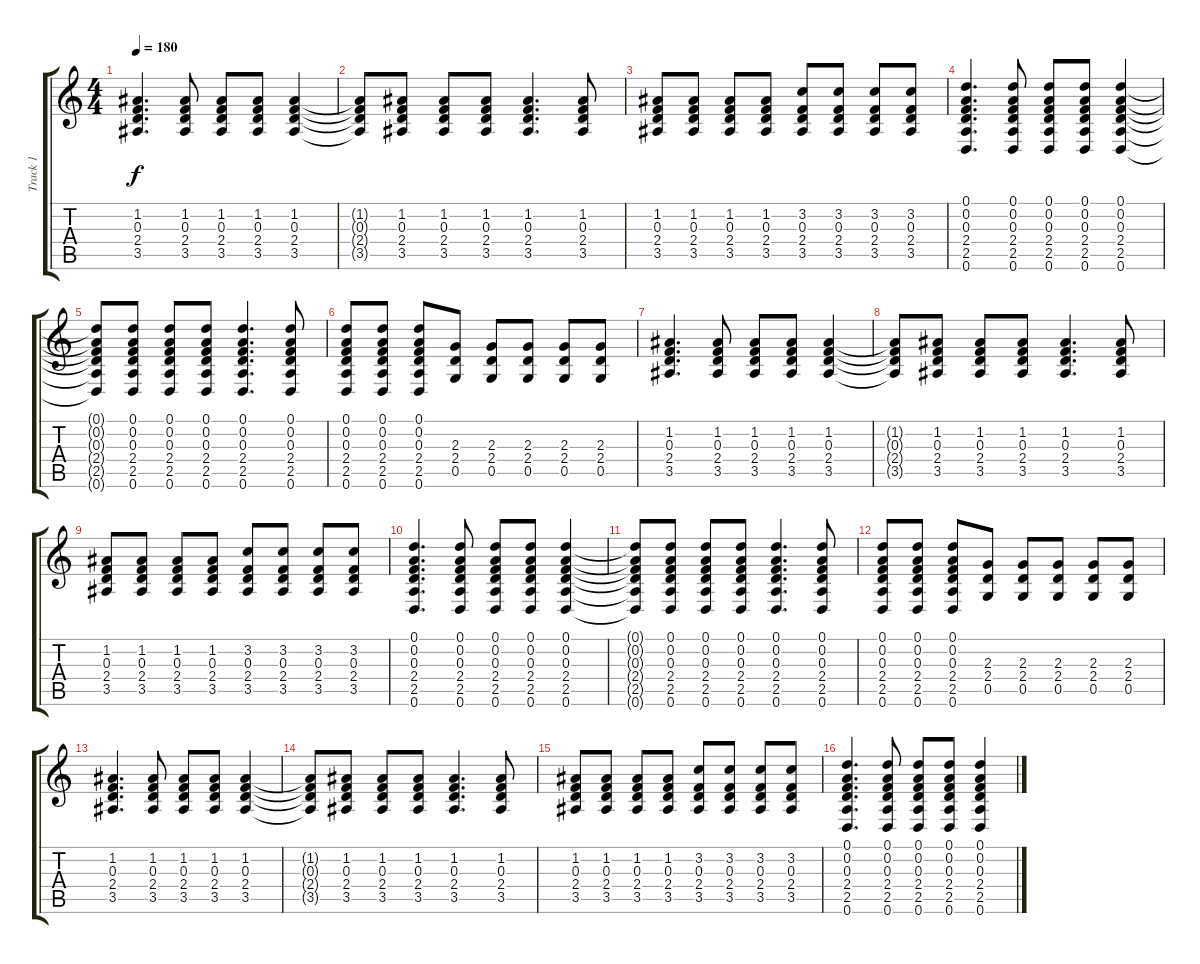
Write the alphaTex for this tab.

\track ("Track 1" "Track 1") {instrument acousticguitarsteel}
\staff {score tabs}
\tuning (D4 A3 F3 C3 G2 D2) {hide}
\ts (4 4)
\tempo 180
\clef g2
\ks c
(1.2 0.3 2.4 3.5).4{d dy f} (1.2 0.3 2.4 3.5).8 (1.2 0.3 2.4 3.5).8 (1.2 0.3 2.4 3.5).8 (1.2 0.3 2.4 3.5).4 |
(1.2{t} 0.3{t} 2.4{t} 3.5{t}).8 (1.2 0.3 2.4 3.5).8 (1.2 0.3 2.4 3.5).8 (1.2 0.3 2.4 3.5).8 (1.2 0.3 2.4 3.5).4{d} (1.2 0.3 2.4 3.5).8 |
(1.2 0.3 2.4 3.5).8 (1.2 0.3 2.4 3.5).8 (1.2 0.3 2.4 3.5).8 (1.2 0.3 2.4 3.5).8 (3.2 0.3 2.4 3.5).8 (3.2 0.3 2.4 3.5).8 (3.2 0.3 2.4 3.5).8 (3.2 0.3 2.4 3.5).8 |
(0.1 0.2 0.3 2.4 2.5 0.6).4{d} (0.1 0.2 0.3 2.4 2.5 0.6).8 (0.1 0.2 0.3 2.4 2.5 0.6).8 (0.1 0.2 0.3 2.4 2.5 0.6).8 (0.1 0.2 0.3 2.4 2.5 0.6).4 |
(0.1{t} 0.2{t} 0.3{t} 2.4{t} 2.5{t} 0.6{t}).8 (0.1 0.2 0.3 2.4 2.5 0.6).8 (0.1 0.2 0.3 2.4 2.5 0.6).8 (0.1 0.2 0.3 2.4 2.5 0.6).8 (0.1 0.2 0.3 2.4 2.5 0.6).4{d} (0.1 0.2 0.3 2.4 2.5 0.6).8 |
(0.1 0.2 0.3 2.4 2.5 0.6).8 (0.1 0.2 0.3 2.4 2.5 0.6).8 (0.1 0.2 0.3 2.4 2.5 0.6).8 (2.3 2.4 0.5).8 (2.3 2.4 0.5).8 (2.3 2.4 0.5).8 (2.3 2.4 0.5).8 (2.3 2.4 0.5).8 |
(1.2 0.3 2.4 3.5).4{d} (1.2 0.3 2.4 3.5).8 (1.2 0.3 2.4 3.5).8 (1.2 0.3 2.4 3.5).8 (1.2 0.3 2.4 3.5).4 |
(1.2{t} 0.3{t} 2.4{t} 3.5{t}).8 (1.2 0.3 2.4 3.5).8 (1.2 0.3 2.4 3.5).8 (1.2 0.3 2.4 3.5).8 (1.2 0.3 2.4 3.5).4{d} (1.2 0.3 2.4 3.5).8 |
(1.2 0.3 2.4 3.5).8 (1.2 0.3 2.4 3.5).8 (1.2 0.3 2.4 3.5).8 (1.2 0.3 2.4 3.5).8 (3.2 0.3 2.4 3.5).8 (3.2 0.3 2.4 3.5).8 (3.2 0.3 2.4 3.5).8 (3.2 0.3 2.4 3.5).8 |
(0.1 0.2 0.3 2.4 2.5 0.6).4{d} (0.1 0.2 0.3 2.4 2.5 0.6).8 (0.1 0.2 0.3 2.4 2.5 0.6).8 (0.1 0.2 0.3 2.4 2.5 0.6).8 (0.1 0.2 0.3 2.4 2.5 0.6).4 |
(0.1{t} 0.2{t} 0.3{t} 2.4{t} 2.5{t} 0.6{t}).8 (0.1 0.2 0.3 2.4 2.5 0.6).8 (0.1 0.2 0.3 2.4 2.5 0.6).8 (0.1 0.2 0.3 2.4 2.5 0.6).8 (0.1 0.2 0.3 2.4 2.5 0.6).4{d} (0.1 0.2 0.3 2.4 2.5 0.6).8 |
(0.1 0.2 0.3 2.4 2.5 0.6).8 (0.1 0.2 0.3 2.4 2.5 0.6).8 (0.1 0.2 0.3 2.4 2.5 0.6).8 (2.3 2.4 0.5).8 (2.3 2.4 0.5).8 (2.3 2.4 0.5).8 (2.3 2.4 0.5).8 (2.3 2.4 0.5).8 |
(1.2 0.3 2.4 3.5).4{d} (1.2 0.3 2.4 3.5).8 (1.2 0.3 2.4 3.5).8 (1.2 0.3 2.4 3.5).8 (1.2 0.3 2.4 3.5).4 |
(1.2{t} 0.3{t} 2.4{t} 3.5{t}).8 (1.2 0.3 2.4 3.5).8 (1.2 0.3 2.4 3.5).8 (1.2 0.3 2.4 3.5).8 (1.2 0.3 2.4 3.5).4{d} (1.2 0.3 2.4 3.5).8 |
(1.2 0.3 2.4 3.5).8 (1.2 0.3 2.4 3.5).8 (1.2 0.3 2.4 3.5).8 (1.2 0.3 2.4 3.5).8 (3.2 0.3 2.4 3.5).8 (3.2 0.3 2.4 3.5).8 (3.2 0.3 2.4 3.5).8 (3.2 0.3 2.4 3.5).8 |
(0.1 0.2 0.3 2.4 2.5 0.6).4{d} (0.1 0.2 0.3 2.4 2.5 0.6).8 (0.1 0.2 0.3 2.4 2.5 0.6).8 (0.1 0.2 0.3 2.4 2.5 0.6).8 (0.1 0.2 0.3 2.4 2.5 0.6).4
